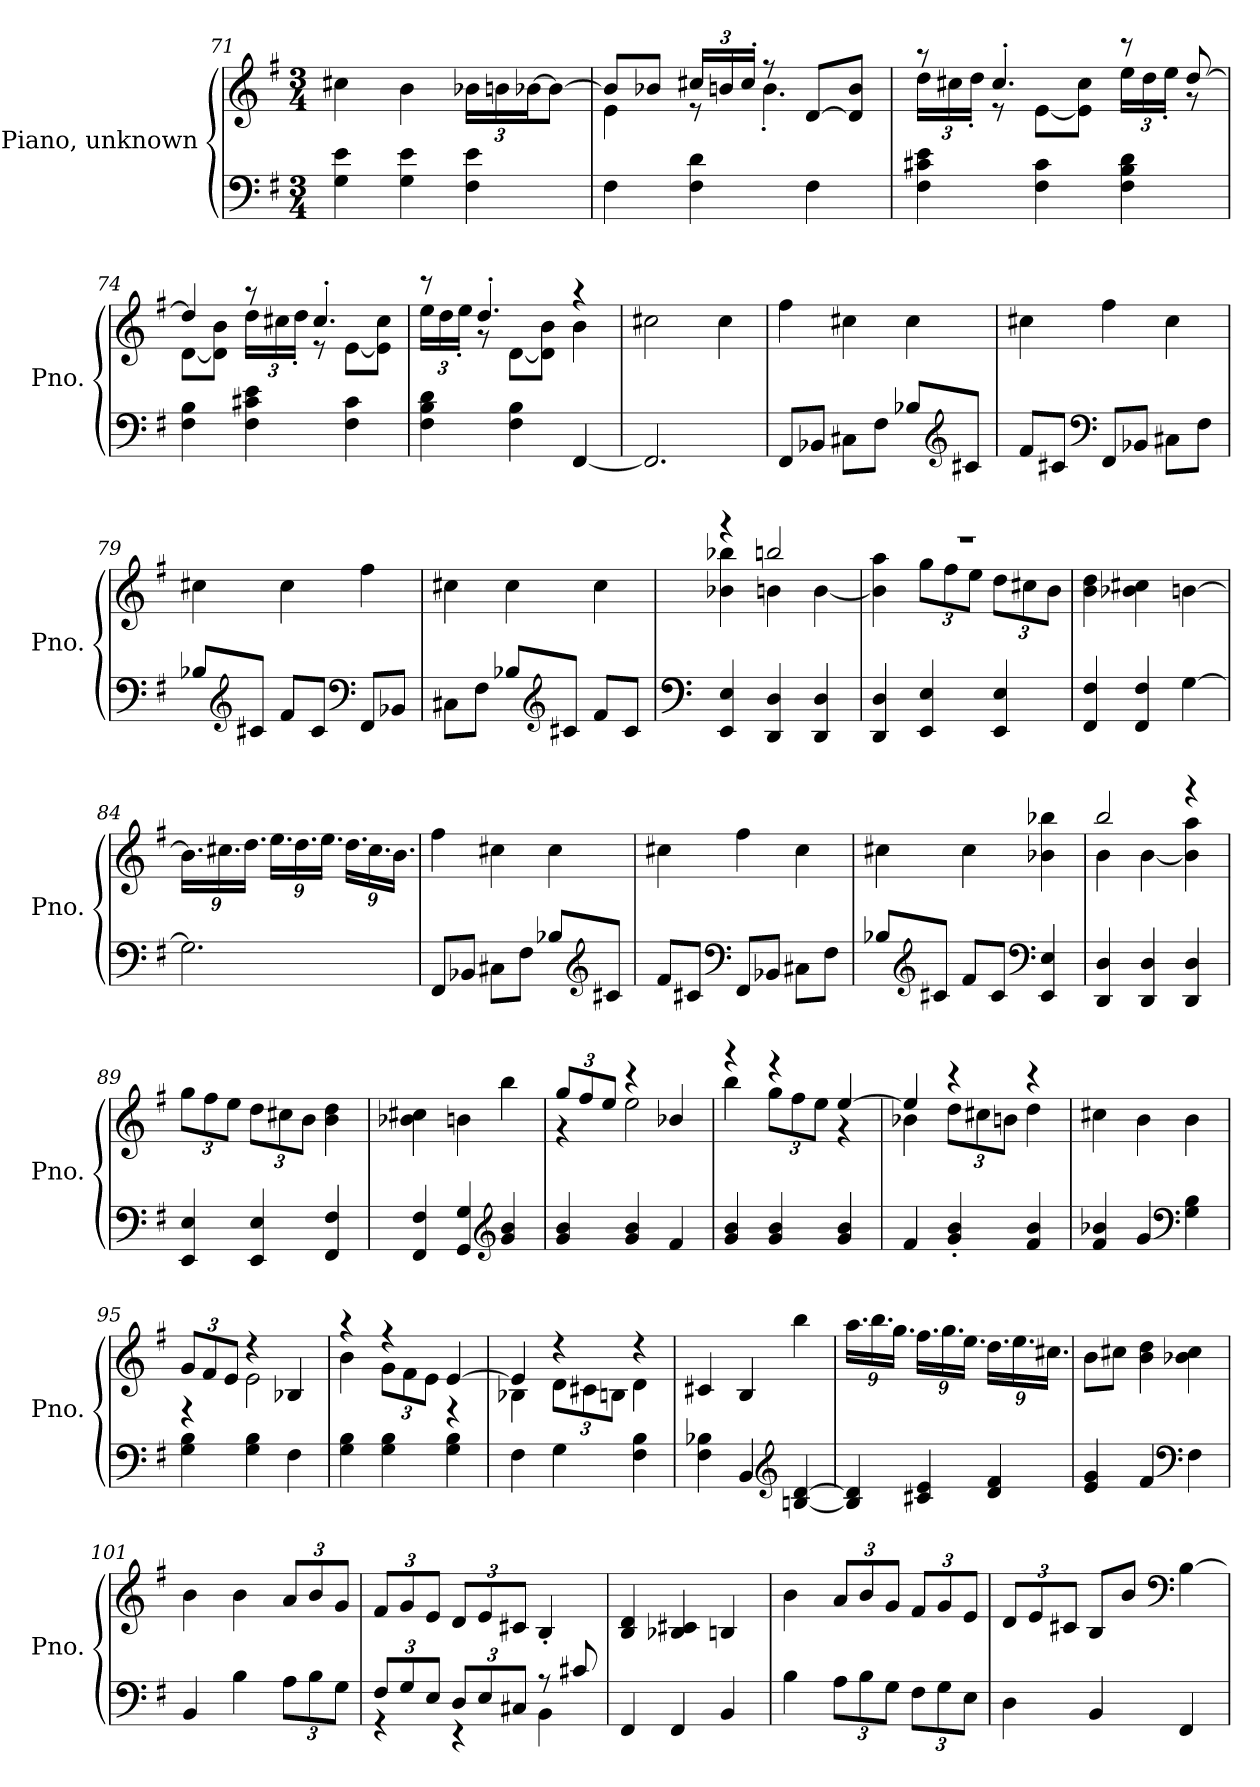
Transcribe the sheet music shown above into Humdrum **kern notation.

**kern	**kern
*part1	*part1
*staff2	*staff1
*I"Piano, unknown	*
*I'Pno.	*
*clefF4	*clefG2
*k[f#]	*k[f#]
*M3/4	*M3/4
=71	=71
4G\ 4e\	4cc#X\
4G\ 4e\	4b\
*	*Xbrackettup
4F#\ 4e\	24b-X\LL
.	24bn\
.	[24b-X\J
.	8b-\J_
!!LO:LB:g=z
=72	=72
*	*^
4F#\	8b-/L]	4e\
.	8b-X/J	.
4F#\ 4d\	24cc#X/LL	8r
.	24bn/	.
.	24cc#'/JJ	.
.	8r	4.b'\
4F#\	[8d/L	.
.	8d/] 8b/J	.
=73	=73	=73
4F#\ 4c#X\ 4e\	8r	24dd\LL
.	.	24cc#X\
.	.	24dd'\JJ
.	4.cc#'/	8r
4F#\ 4c#\	.	[8e\L
.	.	8e\] 8cc#\J
4F#\ 4B\ 4d\	8r	24ee\LL
.	.	24dd\
.	.	24ee'\JJ
.	[8dd/	8r
=74	=74	=74
4F#\ 4B\	4dd/]	[8d\L
.	.	8d\] 8b\J
4F#\ 4c#X\ 4e\	8r	24dd\LL
.	.	24cc#X\
.	.	24dd'\JJ
.	4.cc#'/	8r
4F#\ 4c#\	.	[8e\L
.	.	8e\] 8cc#\J
=75	=75	=75
4F#\ 4B\ 4d\	8r	24ee\LL
.	.	24dd\
.	.	24ee'\JJ
.	4.dd'/	8r
4F#\ 4B\	.	[8d\L
.	.	8d\] 8b\J
[4FF#/	4r	4b\
*	*v	*v
!!LO:PB:g=z
=76	=76
2.FF#/]	2cc#X\
.	4cc#\
=77	=77
8FF#/L	4ff#\
8BB-X/J	.
8C#X\L	4cc#X\
8F#\J	.
8B-X/L	4cc#\
*clefG2	*
8c#X/J	.
=78	=78
8f#/L	4cc#X\
8c#X/J	.
*clefF4	*
8FF#/L	4ff#\
8BB-X/J	.
8C#X\L	4cc#\
8F#\J	.
=79	=79
8B-X/L	4cc#X\
*clefG2	*
8c#X/J	.
8f#/L	4cc#\
8c#/J	.
*clefF4	*
8FF#/L	4ff#\
8BB-X/J	.
!!LO:LB:g=z
=80	=80
8C#X\L	4cc#X\
8F#\J	.
8B-X/L	4cc#\
*clefG2	*
8c#X/J	.
8f#/L	4cc#\
8c#/J	.
=81	=81
*clefF4	*
*	*^
4EE/ 4E/	4r	4b-X\ 4bb-X\
4DD/ 4D/	2bbn/	4bn\
4DD/ 4D/	.	[4b\
=82	=82	=82
4DD/ 4D/	2.r	4b\] 4aa\
4EE/ 4E/	.	12gg\L
.	.	12ff#\
.	.	12ee\J
4EE/ 4E/	.	12dd\L
.	.	12cc#X\
.	.	12b\J
*	*v	*v
=83	=83
4FF#/ 4F#/	4b\ 4dd\
4FF#/ 4F#/	4b-X\ 4cc#X\
[4G\	[4bn\
!!LO:LB:g=z
=84	=84
2.G\]	18.b\LL]
.	18.cc#X\
.	18.dd\JJ
.	18.ee\LL
.	18.dd\
.	18.ee\JJ
.	18.dd\LL
.	18.cc#\
.	18.b\JJ
=85	=85
8FF#/L	4ff#\
8BB-X/J	.
8C#X\L	4cc#X\
8F#\J	.
8B-X/L	4cc#\
*clefG2	*
8c#X/J	.
=86	=86
8f#/L	4cc#X\
8c#X/J	.
*clefF4	*
8FF#/L	4ff#\
8BB-X/J	.
8C#X\L	4cc#\
8F#\J	.
!!LO:LB:g=z
=87	=87
8B-X/L	4cc#X\
*clefG2	*
8c#X/J	.
8f#/L	4cc#\
8c#/J	.
*clefF4	*
4EE/ 4E/	4b-X\ 4bb-X\
=88	=88
*	*^
4DD/ 4D/	2bb/	4b\
4DD/ 4D/	.	[4b\
4DD/ 4D/	4r	4b\] 4aa\
*	*v	*v
=89	=89
4EE/ 4E/	12gg\L
.	12ff#\
.	12ee\J
4EE/ 4E/	12dd\L
.	12cc#X\
.	12b\J
4FF#/ 4F#/	4b\ 4dd\
=90	=90
4FF#/ 4F#/	4b-X\ 4cc#X\
4GG/ 4G/	4bn\
*clefG2	*
4g/ 4b/	4bb\
=91	=91
*	*^
4g/ 4b/	12gg/L	4r
.	12ff#/	.
.	12ee/J	.
4g/ 4b/	4r	2ee\
4f#/	4b-X/	.
=92	=92	=92
4g/ 4b/	4r	4bb\
4g/ 4b/	4r	12gg\L
.	.	12ff#\
.	.	12ee\J
4g/ 4b/	[4ee/	4r
!!LO:LB:g=z	!!
=93	=93	=93
4f#/	4ee/]	4b-X\
4g/' 4b/'	4r	12dd\L
.	.	12cc#X\
.	.	12bn\J
4f#/ 4b/	4r	4dd\
*	*v	*v
=94	=94
4f#/ 4b-X/	4cc#X\
4g/	4b\
*clefF4	*
4G\ 4B\	4b\
=95	=95
*	*^
4G\ 4B\	12g/L	4r
.	12f#/	.
.	12e/J	.
4G\ 4B\	4r	2e\
4F#\	4B-X/	.
=96	=96	=96
4G\ 4B\	4r	4b\
4G\ 4B\	4r	12g\L
.	.	12f#\
.	.	12e\J
4G\ 4B\	[4e/	4r
=97	=97	=97
4F#\	4e/]	4B-X\
4G\	4r	12d\L
.	.	12c#X\
.	.	12Bn\J
4F#\ 4B\	4r	4d\
*	*v	*v
=98	=98
4F#\ 4B-X\	4c#X/
4BB/	4B/
*clefG2	*
[4Bn/ [4d/	4bb\
!!LO:LB:g=z
=99	=99
4B/] 4d/]	18.aa\LL
.	18.bb\
.	18.gg\JJ
4c#X/ 4e/	18.ff#\LL
.	18.gg\
.	18.ee\JJ
4d/ 4f#/	18.dd\LL
.	18.ee\
.	18.cc#X\JJ
=100	=100
4e/ 4g/	8b\L
.	8cc#X\J
4f#/	4b\ 4dd\
*clefF4	*
4F#\	4b-X\ 4cc#\
=101	=101
4BB/	4b\
4B\	4b\
*Xbrackettup	*
12A\L	12a/L
12B\	12b/
12G\J	12g/J
=102	=102
*^	*
12F#/L	4r	12f#/L
12G/	.	12g/
12E/J	.	12e/J
12D/L	4r	12d/L
12E/	.	12e/
12C#X/J	.	12c#X/J
8r	4BB\	4B'/
8c#X/	.	.
*v	*v	*
!!LO:PB:g=z
=103	=103
4FF#/	4B/ 4d/
4FF#/	4B-X/ 4c#X/
4BB/	4Bn/
=104	=104
4B\	4b\
12A\L	12a/L
12B\	12b/
12G\J	12g/J
12F#\L	12f#/L
12G\	12g/
12E\J	12e/J
=105	=105
4D\	12d/L
.	12e/
.	12c#X/J
4BB/	8B/L
.	8b/J
*	*clefF4
4FF#/	[4B\
=	=
*-	*-
